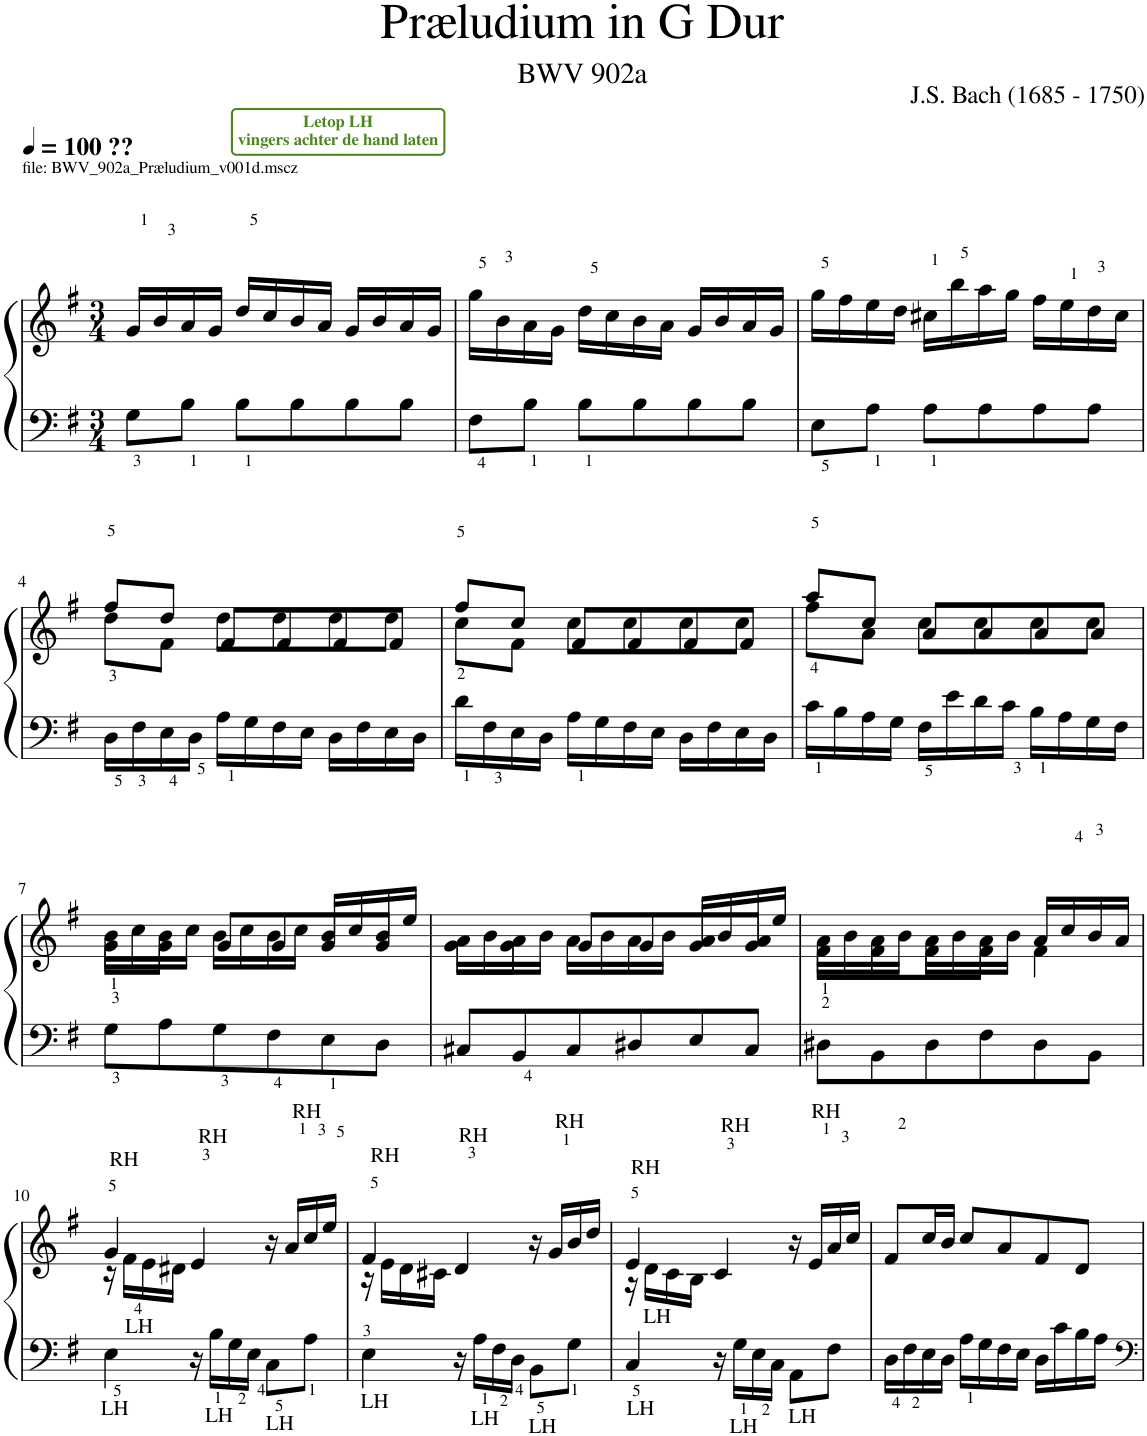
**kern	**kern
*part1	*part1
*staff2	*staff1
*I"Piano	*
*I'Pno.	*
*clefF4	*clefG2
*k[f#]	*k[f#]
*M3/4	*M3/4
*MM100	*MM100
=1	=1
!	!LO:TX:a:t=file&colon; BWV_902a_Præludium_v001d.mscz
!	!LO:TX:a:B:t=??
8G\L	16g/LL
.	16b/
8B\J	16a/
.	16g/JJ
!	!LO:TX:a:B:color=#4C861C:t=Letop LH
!	!LO:TX:a:t=vingers achter de hand laten
8B\L	16dd/LL
.	16cc/
8B\	16b/
.	16a/JJ
8B\	16g/LL
.	16b/
8B\J	16a/
.	16g/JJ
=2	=2
8F#\L	16gg\LL
.	16b\
8B\J	16a\
.	16g\JJ
8B\L	16dd\LL
.	16cc\
8B\	16b\
.	16a\JJ
8B\	16g/LL
.	16b/
8B\J	16a/
.	16g/JJ
=3	=3
8E\L	16gg\LL
.	16ff#\
8A\J	16ee\
.	16dd\JJ
8A\L	16cc#X\LL
.	16bb\
8A\	16aa\
.	16gg\JJ
8A\	16ff#\LL
.	16ee\
8A\J	16dd\
.	16cc#\JJ
!!LO:LB:g=z
=4	=4
*	*^
16D\LL	8dd\L	8ff#/L
16F#\	.	.
16E\	8f#\J	8dd/J
16D\JJ	.	.
16A\LL	8f#/L	8dd\L
16G\	.	.
16F#\	8f#/	8dd\
16E\JJ	.	.
16D\LL	8f#/	8dd\
16F#\	.	.
16E\	8f#/J	8dd\J
16D\JJ	.	.
=5	=5	=5
16d\LL	8cc\L	8ff#/L
16F#\	.	.
16E\	8f#\J	8cc/J
16D\JJ	.	.
16A\LL	8f#/L	8cc\L
16G\	.	.
16F#\	8f#/	8cc\
16E\JJ	.	.
16D\LL	8f#/	8cc\
16F#\	.	.
16E\	8f#/J	8cc\J
16D\JJ	.	.
=6	=6	=6
16c\LL	8ff#\L	8aa/L
16B\	.	.
16A\	8a\J	8cc/J
16G\JJ	.	.
16F#\LL	8a/L	8cc\L
16e\	.	.
16d\	8a/	8cc\
16c\JJ	.	.
16B\LL	8a/	8cc\
16A\	.	.
16G\	8a/J	8cc\J
16F#\JJ	.	.
!!LO:LB:g=z	!!
=7	=7	=7
8G\L	8g\L	16b\LL
.	.	16cc\
8A\	8g\J	16b\
.	.	16cc\JJ
8G\	8g/L	16b\LL
.	.	16cc\
8F#\	8g/	16b\
.	.	16cc\JJ
8E\	8g/	16b/LL
.	.	16cc/
8D\J	8g/J	16b/
.	.	16ee/JJ
=8	=8	=8
8C#X/L	8g\L	16a\LL
.	.	16b\
8BB/	8g\J	16a\
.	.	16b\JJ
8C#/	8g/L	16a\LL
.	.	16b\
8D#X/	8g/	16a\
.	.	16b\JJ
8E/	8g/	16a/LL
.	.	16b/
8C#/J	8g/J	16a/
.	.	16ee/JJ
=9	=9	=9
8D#X\L	8f#\L	16a\LL
.	.	16b\
8BB\	8f#\	16a\
.	.	16b\JJ
8D#\	8f#\	16a\LL
.	.	16b\
8F#\	8f#\J	16a\
.	.	16b\JJ
8D#\	4f#\	16a/LL
.	.	16cc/
8BB\J	.	16b/
.	.	16a/JJ
!!LO:LB:g=z	!!
=10	=10	=10
!	!LO:TX:a:t=RH	!
!LO:TX:b:t=LH	!	!
4E\	4g/	16r
!	!	!LO:TX:b:t=LH
.	.	16f#\LL
.	.	16e\
.	.	16d#X\JJ
!	!LO:TX:a:t=RH	!
16r	4e/	2ryy
!LO:TX:b:t=LH	!	!
16B\LL	.	.
16G\	.	.
16E\JJ	.	.
!LO:TX:b:t=LH	!	!
8C\L	16r	.
!	!LO:TX:a:t=RH	!
.	16a/LL	.
8A\J	16cc/	.
.	16ee/JJ	.
=11	=11	=11
!	!LO:TX:a:t=RH	!
!LO:TX:b:t=LH	!	!
4E\	4f#/	16r
.	.	16e\LL
.	.	16d\
.	.	16c#X\JJ
!	!LO:TX:a:t=RH	!
16r	4d/	2ryy
!LO:TX:b:t=LH	!	!
16A\LL	.	.
16F#\	.	.
16D\JJ	.	.
!LO:TX:b:t=LH	!	!
8BB\L	16r	.
!	!LO:TX:a:t=RH	!
.	16g/LL	.
8G\J	16b/	.
.	16dd/JJ	.
=12	=12	=12
!	!LO:TX:a:t=RH	!
!LO:TX:b:t=LH	!	!
4C/	4e/	16r
!	!	!LO:TX:b:t=LH
.	.	16d\LL
.	.	16c\
.	.	16B\JJ
!	!LO:TX:a:t=RH	!
16r	4c/	2ryy
!LO:TX:b:t=LH	!	!
16G\LL	.	.
16E\	.	.
16C\JJ	.	.
!LO:TX:b:t=LH	!	!
8AA\L	16r	.
!	!LO:TX:a:t=RH	!
.	16e/LL	.
8F#\J	16a/	.
.	16cc/JJ	.
*	*v	*v
=13	=13
16D\LL	8f#/L
16F#\	.
16E\	16cc/L
16D\JJ	16b/JJ
16A\LL	8cc/L
16G\	.
16F#\	8a/
16E\JJ	.
16D\LL	8f#/
16c\	.
16B\	8d/J
16A\JJ	.
=	=
*-	*-
